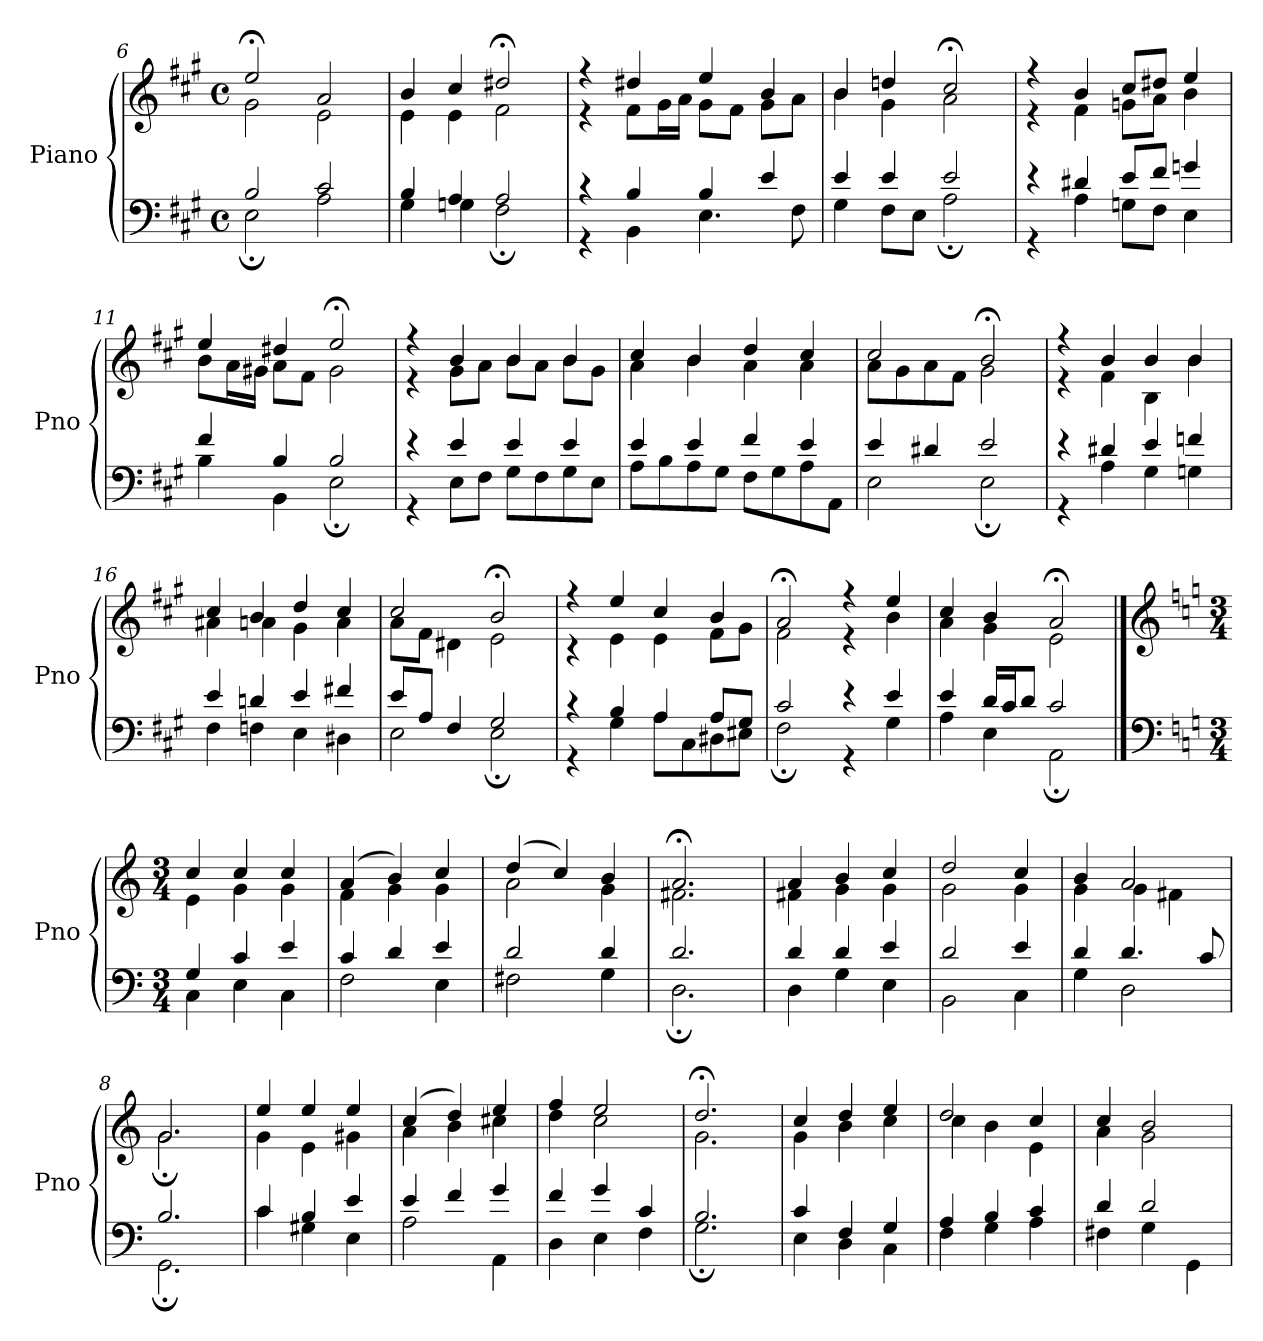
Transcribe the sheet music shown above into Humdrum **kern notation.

**kern	**kern
*part1	*part1
*staff2	*staff1
*I"Piano	*
*I'Pno	*
*clefF4	*clefG2
*k[f#c#g#]	*k[f#c#g#]
*M4/4	*M4/4
*met(c)	*met(c)
=6	=6
*^	*^
2B/	2E;\	2ee;</	2g#\
2c#/	2A\	2a/	2e\
=7	=7	=7	=7
4B/	4G#\	4b/	4e\
4A/	4Gn\	4cc#/	4e\
2A/	2F#;\	2dd#X;</	2f#\
=8	=8	=8	=8
4r	4r	4r	4r
4B/	4BB\	4dd#X/	8f#\L
.	.	.	16g#\L
.	.	.	16a\JJ
4B/	4.E\	4ee/	8g#\L
.	.	.	8f#\J
4e/	.	4b/	8g#\L
.	8F#\	.	8a\J
=9	=9	=9	=9
4e/	4G#\	4b/	4b\
4e/	8F#\L	4ddn/	4g#\
.	8E\J	.	.
2e/	2A;\	2cc#;</	2a\
=10	=10	=10	=10
4r	4r	4r	4r
4d#X/	4A\	4b/	4f#\
8e/L	8Gn\L	8cc#/L	8gn\L
8f#/J	8F#\J	8dd#X/J	8a\J
4gn/	4E\	4ee/	4b\
=11	=11	=11	=11
4f#/	4B\	4ee/	8b\L
.	.	.	16a\L
.	.	.	16g#X\JJ
4B/	4BB\	4dd#X/	8a\L
.	.	.	8f#\J
2B/	2E;\	2ee;</	2g#\
=12	=12	=12	=12
4r	4r	4r	4r
4e/	8E\L	4b/	8g#\L
.	8F#\J	.	8a\J
4e/	8G#\L	4b/	8b\L
.	8F#\	.	8a\J
4e/	8G#\	4b/	8b\L
.	8E\J	.	8g#\J
=13	=13	=13	=13
4e/	8A\L	4cc#/	4a\
.	8B\	.	.
4e/	8A\	4b/	4b\
.	8G#\J	.	.
4f#/	8F#\L	4dd/	4a\
.	8G#\	.	.
4e/	8A\	4cc#/	4a\
.	8AA\J	.	.
=14	=14	=14	=14
4e/	2E\	2cc#/	8a\L
.	.	.	8g#\
4d#X/	.	.	8a\
.	.	.	8f#\J
2e/	2E;\	2b;</	2g#\
=15	=15	=15	=15
4r	4r	4r	4r
4d#X/	4A\	4b/	4f#\
4e/	4G#\	4b/	4B\
4fn/	4Gn\	4b/	4b\
=16	=16	=16	=16
4e/	4F#\	4cc#/	4a#X\
4dn/	4Fn\	4b/	4an\
4e/	4E\	4dd/	4g#\
4f#X/	4D#X\	4cc#/	4a\
=17	=17	=17	=17
8e/L	2E\	2cc#/	8a\L
8A/J	.	.	8f#\J
4F#/	.	.	4d#X\
2G#/	2E;\	2b;</	2e\
=18	=18	=18	=18
4r	4r	4r	4r
4B/	4G#\	4ee/	4e\
4A/	8A\L	4cc#/	4e\
.	8C#\	.	.
8A/L	8D#X\	4b/	8f#\L
8G#/J	8E#X\J	.	8g#\J
=19	=19	=19	=19
2c#/	2F#;\	2a;</	2f#\
4r	4r	4r	4r
4e/	4G#\	4ee/	4b\
=20	=20	=20	=20
4e/	4A\	4cc#/	4a\
16d/LL	4E\	4b/	4g#\
16c#/J	.	.	.
8d/J	.	.	.
2c#/	2AA;\	2a;</	2e\
==1	==1	==1	==1
*clefF4	*	*clefG2	*
*k[]	*	*k[]	*
*M3/4	*	*M3/4	*
4G/	4C\	4cc/	4e\
4c/	4E\	4cc/	4g\
4e/	4C\	4cc/	4g\
=2	=2	=2	=2
4c/	2F\	(>4a/	4f\
4d/	.	4b/)	4g\
4e/	4E\	4cc/	4g\
=3	=3	=3	=3
2d/	2F#X\	(>4dd/	2a\
.	.	4cc/)	.
4d/	4G\	4b/	4g\
=4	=4	=4	=4
2.d/	2.D;\	2.a;</	2.f#X\
=5	=5	=5	=5
4d/	4D\	4a/	4f#X\
4d/	4G\	4b/	4g\
4e/	4E\	4cc/	4g\
=6	=6	=6	=6
2d/	2BB\	2dd/	2g\
4e/	4C\	4cc/	4g\
=7	=7	=7	=7
4d/	4G\	4b/	4g\
4.d/	2D\	2a/	4g\
.	.	.	4f#X\
8c/	.	.	.
=8	=8	=8	=8
2.B/	2.GG;\	2.g/	2.g;\
=9	=9	=9	=9
4c/	4c\	4ee/	4g\
4B/	4G#X\	4ee/	4e\
4e/	4E\	4ee/	4g#X\
=10	=10	=10	=10
4e/	2A\	(>4cc/	4a\
4f/	.	4dd/)	4b\
4g/	4AA\	4ee/	4cc#X\
=11	=11	=11	=11
4f/	4D\	4ff/	4dd\
4g/	4E\	2ee/	2cc\
4c/	4F\	.	.
=12	=12	=12	=12
2.B/	2.G;\	2.dd;</	2.g\
=13	=13	=13	=13
4c/	4E\	4cc/	4g\
4F/	4D\	4dd/	4b\
4G/	4C\	4ee/	4cc\
=14	=14	=14	=14
4A/	4F\	2dd/	4cc\
4B/	4G\	.	4b\
4c/	4A\	4cc/	4e\
=15	=15	=15	=15
4d/	4F#X\	4cc/	4a\
2d/	4G\	2b/	2g\
.	4GG\	.	.
*v	*v	*	*
*	*v	*v
=	=
*-	*-
